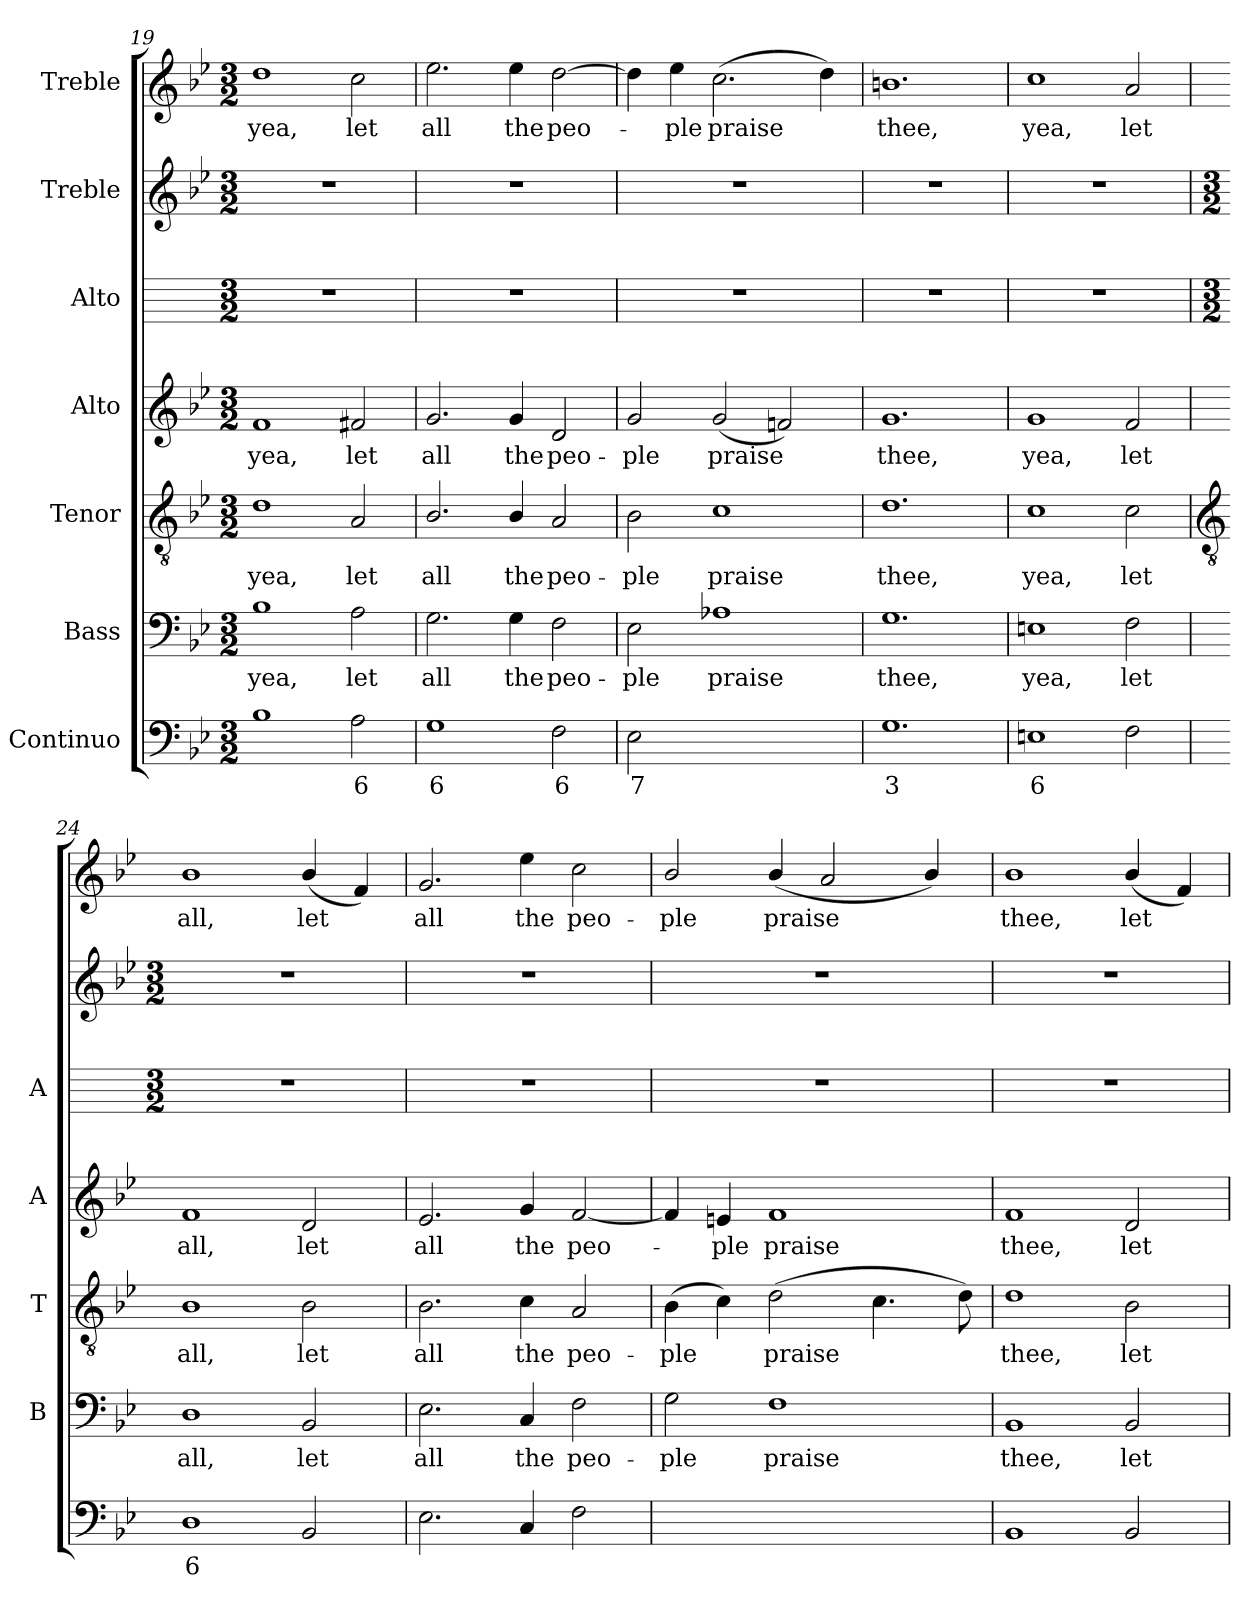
**kern	**text	**text	**kern	**text	**kern	**text	**kern	**text	**kern	**kern	**kern	**text
*part7	*part7	*part7	*part6	*part6	*part5	*part5	*part4	*part4	*part3	*part2	*part1	*part1
*staff7	*staff7	*staff7	*staff6	*staff6	*staff5	*staff5	*staff4	*staff4	*staff3	*staff2	*staff1	*staff1
*I"Continuo	*	*	*I"Bass	*	*I"Tenor	*	*I"Alto	*	*I"Alto	*I"Treble	*I"Treble	*
*	*	*	*I'B	*	*I'T	*	*I'A	*	*I'A	*	*	*
*clefF4	*	*	*clefF4	*	*clefGv2	*	*clefG2	*	*	*clefG2	*clefG2	*
*k[b-e-]	*	*	*k[b-e-]	*	*k[b-e-]	*	*k[b-e-]	*	*	*k[b-e-]	*k[b-e-]	*
*B-:	*	*	*B-:	*	*B-:	*	*B-:	*	*	*B-:	*B-:	*
*M3/2	*	*	*M3/2	*	*M3/2	*	*M3/2	*	*M3/2	*M3/2	*M3/2	*
=19	=19	=19	=19	=19	=19	=19	=19	=19	=19	=19	=19	=19
!	!	!	!	!LO:LY:b	!	!LO:LY:b	!	!LO:LY:b	!	!	!	!LO:LY:b
1B-	.	.	1B-	yea,	1d	yea,	1f	yea,	1.r	1.r	1dd	yea,
!	!LO:LY:b	!	!	!LO:LY:b	!	!LO:LY:b	!	!LO:LY:b	!	!	!	!LO:LY:b
2A	6	.	2A	let	2A	let	2f#X	let	.	.	2cc	let
=20	=20	=20	=20	=20	=20	=20	=20	=20	=20	=20	=20	=20
!	!LO:LY:b	!	!	!LO:LY:b	!	!LO:LY:b	!	!LO:LY:b	!	!	!	!LO:LY:b
1G	6	.	2.G	all	2.B-/	all	2.g	all	1.r	1.r	2.ee-	all
!	!	!	!	!LO:LY:b	!	!LO:LY:b	!	!LO:LY:b	!	!	!	!LO:LY:b
.	.	.	4G	the	4B-/	the	4g	the	.	.	4ee-	the
!	!LO:LY:b	!	!	!LO:LY:b	!	!LO:LY:b	!	!LO:LY:b	!	!	!	!LO:LY:b
2F	6	.	2F	peo-	2A	peo-	2d	peo-	.	.	[2dd	peo-
=21	=21	=21	=21	=21	=21	=21	=21	=21	=21	=21	=21	=21
!	!LO:LY:b	!	!	!LO:LY:b	!	!LO:LY:b	!	!LO:LY:b	!	!	!	!
2E-	7	.	2E-	-ple	2B-	-ple	2g	-ple	1.r	1.r	4dd]	.
!	!	!	!	!	!	!	!	!	!	!	!	!LO:LY:b
.	.	.	.	.	.	.	.	.	.	.	4ee-	ple
!	!LO:LY:b	!	!	!LO:LY:b	!	!LO:LY:b	!	!LO:LY:b	!	!	!	!LO:LY:b
[2A-Xyy	7	.	1A-X	praise	1c	praise	(<2g	praise	.	.	(>2.cc	praise
!	!LO:LY:b	!	!	!	!	!	!	!	!	!	!	!
2A-yy]	6	.	.	.	.	.	2fn)	.	.	.	.	.
.	.	.	.	.	.	.	.	.	.	.	4dd)	.
=22	=22	=22	=22	=22	=22	=22	=22	=22	=22	=22	=22	=22
!	!LO:LY:b	!	!	!LO:LY:b	!	!LO:LY:b	!	!LO:LY:b	!	!	!	!LO:LY:b
1.G	3	.	1.G	thee,	1.d	thee,	1.g	thee,	1.r	1.r	1.bn	thee,
=23	=23	=23	=23	=23	=23	=23	=23	=23	=23	=23	=23	=23
!	!LO:LY:b	!	!	!LO:LY:b	!	!LO:LY:b	!	!LO:LY:b	!	!	!	!LO:LY:b
1En	6	.	1En	yea,	1c	yea,	1g	yea,	1.r	1.r	1cc	yea,
!	!	!	!	!LO:LY:b	!	!LO:LY:b	!	!LO:LY:b	!	!	!	!LO:LY:b
2F	.	.	2F	let	2c	let	2f	let	.	.	2a	let
!!LO:LB:g=z
=24	=24	=24	=24	=24	=24	=24	=24	=24	=24	=24	=24	=24
*	*	*	*	*	*clefGv2	*	*	*	*	*	*	*
*	*	*	*	*	*	*	*	*	*M3/2	*M3/2	*	*
!	!LO:LY:b	!	!	!LO:LY:b	!	!LO:LY:b	!	!LO:LY:b	!	!	!	!LO:LY:b
1D	6	.	1D	all,	1B-	all,	1f	all,	1.r	1.r	1b-	all,
!	!	!	!	!LO:LY:b	!	!LO:LY:b	!	!LO:LY:b	!	!	!	!LO:LY:b
2BB-	.	.	2BB-	let	2B-	let	2d	let	.	.	(<4b-/	let
.	.	.	.	.	.	.	.	.	.	.	4f)	.
=25	=25	=25	=25	=25	=25	=25	=25	=25	=25	=25	=25	=25
!	!	!	!	!LO:LY:b	!	!LO:LY:b	!	!LO:LY:b	!	!	!	!LO:LY:b
2.E-	.	.	2.E-	all	2.B-	all	2.e-	all	1.r	1.r	2.g	all
!	!	!	!	!LO:LY:b	!	!LO:LY:b	!	!LO:LY:b	!	!	!	!LO:LY:b
4C	.	.	4C	the	4c	the	4g	the	.	.	4ee-	the
!	!	!	!	!LO:LY:b	!	!LO:LY:b	!	!LO:LY:b	!	!	!	!LO:LY:b
2F	.	.	2F	peo-	2A	peo-	[2f	peo-	.	.	2cc	peo-
=26	=26	=26	=26	=26	=26	=26	=26	=26	=26	=26	=26	=26
!	!LO:LY:b	!	!	!LO:LY:b	!	!LO:LY:b	!	!	!	!	!	!LO:LY:b
[4Gyy	7	.	2G	-ple	(>4B-	-ple	4f]	.	1.r	1.r	2b-/	-ple
!	!LO:LY:b	!	!	!	!	!	!	!LO:LY:b	!	!	!	!
4Gyy]	6	.	.	.	4c)	.	4en	ple	.	.	.	.
!	!LO:LY:b	!LO:LY:b	!	!LO:LY:b	!	!LO:LY:b	!	!LO:LY:b	!	!	!	!LO:LY:b
[2Fyy	4	6	1F	praise	(>2d	praise	1f	praise	.	.	(<4b-/	praise
.	.	.	.	.	.	.	.	.	.	.	2a/	.
!	!LO:LY:b	!LO:LY:b	!	!	!	!	!	!	!	!	!	!
2Fyy]	3	5	.	.	4.c	.	.	.	.	.	.	.
.	.	.	.	.	.	.	.	.	.	.	4b-/)	.
.	.	.	.	.	8d)	.	.	.	.	.	.	.
=27	=27	=27	=27	=27	=27	=27	=27	=27	=27	=27	=27	=27
!	!	!	!	!LO:LY:b	!	!LO:LY:b	!	!LO:LY:b	!	!	!	!LO:LY:b
1BB-	.	.	1BB-	thee,	1d	thee,	1f	thee,	1.r	1.r	1b-	thee,
!	!	!	!	!LO:LY:b	!	!LO:LY:b	!	!LO:LY:b	!	!	!	!LO:LY:b
2BB-	.	.	2BB-	let	2B-	let	2d	let	.	.	(<4b-/	let
.	.	.	.	.	.	.	.	.	.	.	4f)	.
=	=	=	=	=	=	=	=	=	=	=	=	=
*-	*-	*-	*-	*-	*-	*-	*-	*-	*-	*-	*-	*-
